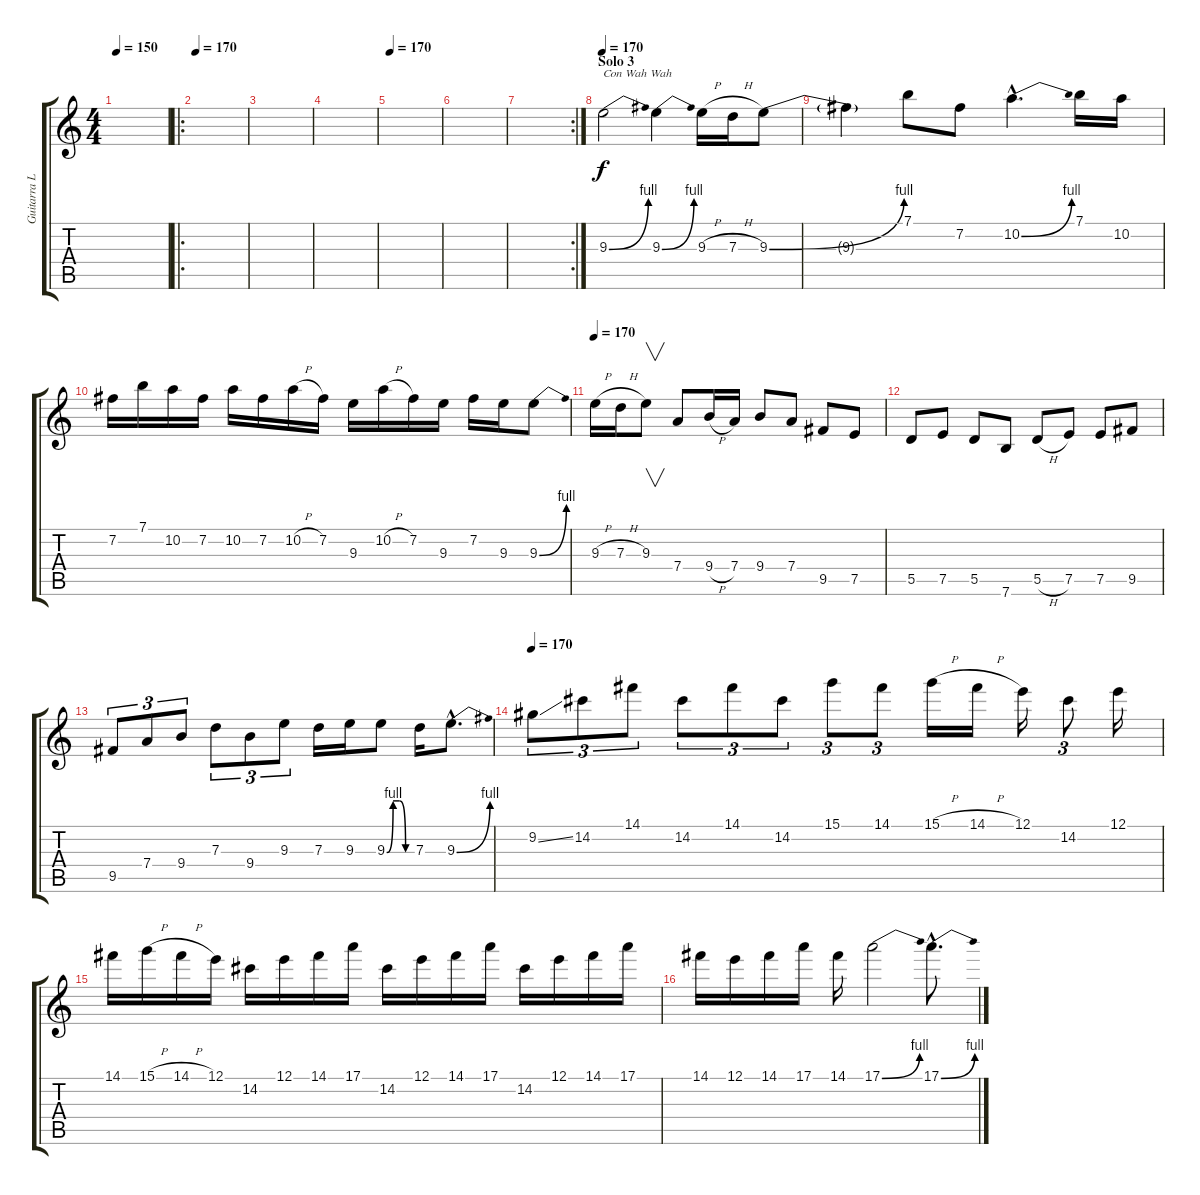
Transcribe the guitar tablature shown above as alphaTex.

\track ("Guitarra Lider (solos)" "Guitarra L") {instrument overdrivenguitar}
\staff {score tabs}
\tuning (E4 B3 G3 D3 A2 E2) {hide}
\ts (4 4)
\tempo 150
\clef g2
\ks c
|
\ro
\tempo 170
|
|
|
\tempo 170
|
|
\rc 2
|
\section ("" "Solo 3")
\tempo 170
9.3{be (bend 0 0 60 4)}.2{txt "Con Wah Wah"} 9.3{be (bend 0 0 60 4)}.4 9.3{h}.16 7.3{h}.16 9.3{be (bend 0 0 60 4)}.8 |
9.3{t}.4 7.1.8 7.2.8 10.2{be (bend 0 0 60 4) hac}.4{d} 7.1.16 10.2.16 |
7.2.16 7.1.16 10.2.16 7.2.16 10.2.16 7.2.16 10.2{h}.16 7.2.16 9.3.16 10.2{h}.16 7.2.16 9.3.16 7.2.16 9.3.16 9.3{be (bend 0 0 60 4)}.8 |
\tempo 170
9.3{h}.16 7.3{h}.16 9.3.8{v} 7.4.8 9.4{h}.16 7.4.16 9.4.8 7.4.8 9.5.8 7.5.8 |
5.5.8 7.5.8 5.5.8 7.6.8 5.5{h}.8 7.5.8 7.5.8 9.5.8 |
9.5.8{tu (3 2)} 7.4.8{tu (3 2)} 9.4.8{tu (3 2)} 7.3.8{tu (3 2)} 9.4.8{tu (3 2)} 9.3.8{tu (3 2)} 7.3.16 9.3.16 9.3{be (custom 0 0 15 4 30 4 45 0 60 0)}.8 7.3.16 9.3{be (bend 0 0 60 4) hac}.8{d} |
\tempo 170
9.2{ss}.8{tu (3 2)} 14.2.8{tu (3 2)} 14.1.8{tu (3 2)} 14.2.8{tu (3 2)} 14.1.8{tu (3 2)} 14.2.8{tu (3 2)} 15.1.8{tu (3 2)} 14.1.8{tu (3 2)} 15.1{h}.16 14.1{h}.16 12.1.16 14.2.8{tu (3 2)} 12.1.16 |
14.1.16 15.1{h}.16 14.1{h}.16 12.1.16 14.2.16 12.1.16 14.1.16 17.1.16 14.2.16 12.1.16 14.1.16 17.1.16 14.2.16 12.1.16 14.1.16 17.1.16 |
14.1.16 12.1.16 14.1.16 17.1.16 14.1.16 17.1{be (bend 0 0 60 4)}.2 17.1{be (bend 0 0 60 4) hac}.8{d}
